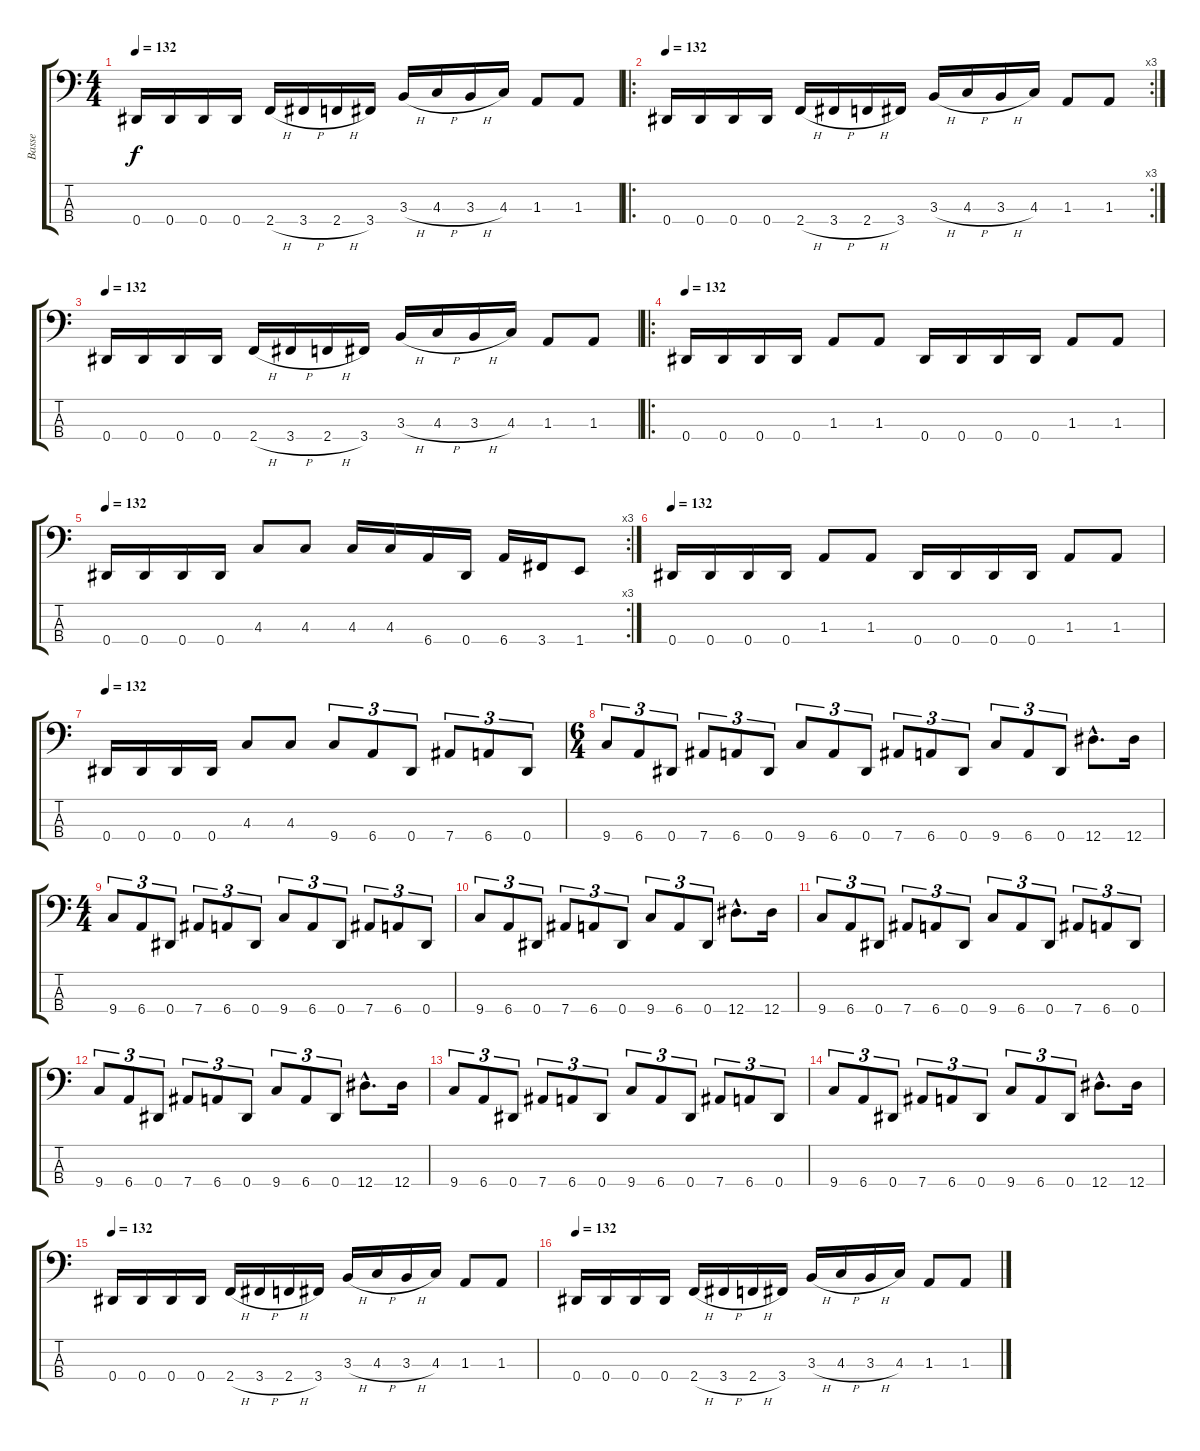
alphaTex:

\track ("Basse" "Basse") {instrument electricbassfinger}
\staff {score tabs}
\tuning (Gb2 Db2 Ab1 Eb1) {hide}
\ts (4 4)
\tempo 132
\clef f4
\ks c
0.4.16{dy f} 0.4.16 0.4.16 0.4.16 2.4{h}.16 3.4{h}.16 2.4{h}.16 3.4.16 3.3{h}.16 4.3{h}.16 3.3{h}.16 4.3.16 1.3.8 1.3.8 |
\ro
\rc 3
\tempo 132
0.4.16 0.4.16 0.4.16 0.4.16 2.4{h}.16 3.4{h}.16 2.4{h}.16 3.4.16 3.3{h}.16 4.3{h}.16 3.3{h}.16 4.3.16 1.3.8 1.3.8 |
\tempo 132
0.4.16 0.4.16 0.4.16 0.4.16 2.4{h}.16 3.4{h}.16 2.4{h}.16 3.4.16 3.3{h}.16 4.3{h}.16 3.3{h}.16 4.3.16 1.3.8 1.3.8 |
\ro
\tempo 132
0.4.16 0.4.16 0.4.16 0.4.16 1.3.8 1.3.8 0.4.16 0.4.16 0.4.16 0.4.16 1.3.8 1.3.8 |
\rc 3
\tempo 132
0.4.16 0.4.16 0.4.16 0.4.16 4.3.8 4.3.8 4.3.16 4.3.16 6.4.16 0.4.16 6.4.16 3.4.16 1.4.8 |
\tempo 132
0.4.16 0.4.16 0.4.16 0.4.16 1.3.8 1.3.8 0.4.16 0.4.16 0.4.16 0.4.16 1.3.8 1.3.8 |
\tempo 132
0.4.16 0.4.16 0.4.16 0.4.16 4.3.8 4.3.8 9.4.8{tu (3 2)} 6.4.8{tu (3 2)} 0.4.8{tu (3 2)} 7.4.8{tu (3 2)} 6.4.8{tu (3 2)} 0.4.8{tu (3 2)} |
\ts (6 4)
9.4.8{tu (3 2)} 6.4.8{tu (3 2)} 0.4.8{tu (3 2)} 7.4.8{tu (3 2)} 6.4.8{tu (3 2)} 0.4.8{tu (3 2)} 9.4.8{tu (3 2)} 6.4.8{tu (3 2)} 0.4.8{tu (3 2)} 7.4.8{tu (3 2)} 6.4.8{tu (3 2)} 0.4.8{tu (3 2)} 9.4.8{tu (3 2)} 6.4.8{tu (3 2)} 0.4.8{tu (3 2)} 12.4{hac}.8{d} 12.4.16 |
\ts (4 4)
9.4.8{tu (3 2)} 6.4.8{tu (3 2)} 0.4.8{tu (3 2)} 7.4.8{tu (3 2)} 6.4.8{tu (3 2)} 0.4.8{tu (3 2)} 9.4.8{tu (3 2)} 6.4.8{tu (3 2)} 0.4.8{tu (3 2)} 7.4.8{tu (3 2)} 6.4.8{tu (3 2)} 0.4.8{tu (3 2)} |
9.4.8{tu (3 2)} 6.4.8{tu (3 2)} 0.4.8{tu (3 2)} 7.4.8{tu (3 2)} 6.4.8{tu (3 2)} 0.4.8{tu (3 2)} 9.4.8{tu (3 2)} 6.4.8{tu (3 2)} 0.4.8{tu (3 2)} 12.4{hac}.8{d} 12.4.16 |
9.4.8{tu (3 2)} 6.4.8{tu (3 2)} 0.4.8{tu (3 2)} 7.4.8{tu (3 2)} 6.4.8{tu (3 2)} 0.4.8{tu (3 2)} 9.4.8{tu (3 2)} 6.4.8{tu (3 2)} 0.4.8{tu (3 2)} 7.4.8{tu (3 2)} 6.4.8{tu (3 2)} 0.4.8{tu (3 2)} |
9.4.8{tu (3 2)} 6.4.8{tu (3 2)} 0.4.8{tu (3 2)} 7.4.8{tu (3 2)} 6.4.8{tu (3 2)} 0.4.8{tu (3 2)} 9.4.8{tu (3 2)} 6.4.8{tu (3 2)} 0.4.8{tu (3 2)} 12.4{hac}.8{d} 12.4.16 |
9.4.8{tu (3 2)} 6.4.8{tu (3 2)} 0.4.8{tu (3 2)} 7.4.8{tu (3 2)} 6.4.8{tu (3 2)} 0.4.8{tu (3 2)} 9.4.8{tu (3 2)} 6.4.8{tu (3 2)} 0.4.8{tu (3 2)} 7.4.8{tu (3 2)} 6.4.8{tu (3 2)} 0.4.8{tu (3 2)} |
9.4.8{tu (3 2)} 6.4.8{tu (3 2)} 0.4.8{tu (3 2)} 7.4.8{tu (3 2)} 6.4.8{tu (3 2)} 0.4.8{tu (3 2)} 9.4.8{tu (3 2)} 6.4.8{tu (3 2)} 0.4.8{tu (3 2)} 12.4{hac}.8{d} 12.4.16 |
\tempo 132
0.4.16 0.4.16 0.4.16 0.4.16 2.4{h}.16 3.4{h}.16 2.4{h}.16 3.4.16 3.3{h}.16 4.3{h}.16 3.3{h}.16 4.3.16 1.3.8 1.3.8 |
\tempo 132
0.4.16 0.4.16 0.4.16 0.4.16 2.4{h}.16 3.4{h}.16 2.4{h}.16 3.4.16 3.3{h}.16 4.3{h}.16 3.3{h}.16 4.3.16 1.3.8 1.3.8
